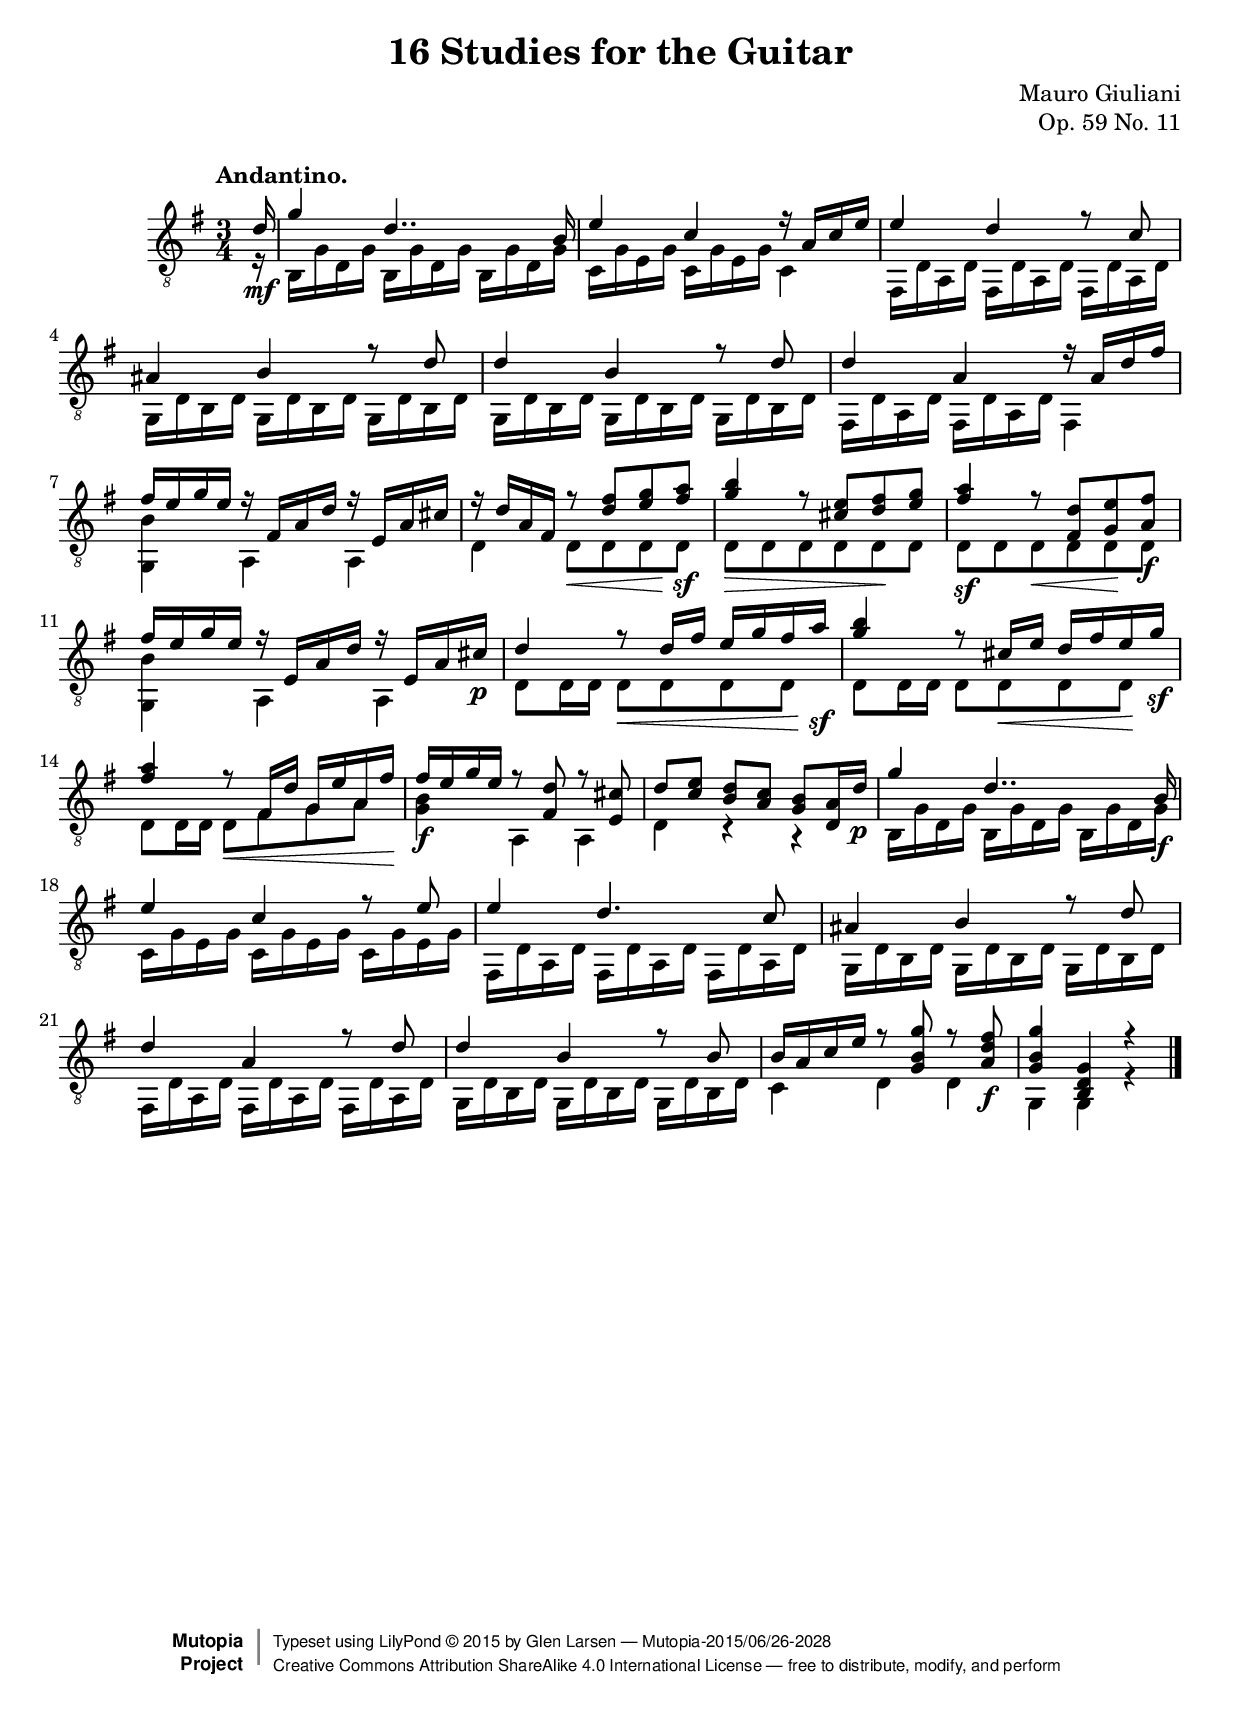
\version "2.18.2"

\header {
  title = "16 Studies for the Guitar"
  composer = "Mauro Giuliani"
  opus = "Op. 59 No. 11"
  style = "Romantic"
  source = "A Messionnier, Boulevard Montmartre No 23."
  % Statens musikbibliotek - The Music Library of Sweden
  % Boije 142
  date = "1822"
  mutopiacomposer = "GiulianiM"
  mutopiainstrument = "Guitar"
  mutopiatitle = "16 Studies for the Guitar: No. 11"
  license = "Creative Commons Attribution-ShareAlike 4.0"
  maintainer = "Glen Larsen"
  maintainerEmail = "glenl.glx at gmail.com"

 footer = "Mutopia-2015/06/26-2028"
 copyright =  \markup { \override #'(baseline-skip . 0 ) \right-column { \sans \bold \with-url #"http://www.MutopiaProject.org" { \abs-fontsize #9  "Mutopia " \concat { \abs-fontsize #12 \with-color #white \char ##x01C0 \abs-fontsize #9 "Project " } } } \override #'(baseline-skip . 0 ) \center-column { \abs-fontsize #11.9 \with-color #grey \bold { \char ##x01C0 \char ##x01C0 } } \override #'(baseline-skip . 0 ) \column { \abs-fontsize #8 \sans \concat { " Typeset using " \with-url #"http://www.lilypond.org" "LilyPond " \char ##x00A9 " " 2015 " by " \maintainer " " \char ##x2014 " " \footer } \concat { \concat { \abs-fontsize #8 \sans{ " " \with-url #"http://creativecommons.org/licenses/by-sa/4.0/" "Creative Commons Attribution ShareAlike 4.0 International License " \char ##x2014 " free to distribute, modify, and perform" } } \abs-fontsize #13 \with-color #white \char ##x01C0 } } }
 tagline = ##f
}

\paper {
  % add space between composer/opus markup and first staff
  markup-system-spacing #'padding = #3
  % add a little space between composer and opus
  markup-markup-spacing #'padding = #1.2
  top-margin = #8
  bottom-margin = #10
}

mbreak = { } % { \break }
global = {
  \time 3/4 \key g \major
}

upperVoice = \relative c' {
  \voiceOne
  \partial 16 { d16\mf } |
  g4 d4.. b16 |
  e4 c4 r16 a c e |
  e4 d4 r8 c8 |
  ais4 b r8 d |
  \mbreak

  d4 b r8 d |
  d4 a r16 a d fis |
  fis16 e g e r fis, a d r e, a cis |
  r16 d a fis r8\< <fis' d> <g e> <a fis>\sf |
  <b g>4\> r8 <e, cis> <fis d>\! <g e> |
  \mbreak

  % Impossible or ambiguous (de)crescendo in MIDI in this section
  <a fis>4\sf r8\< <d, fis,> <e g,>\! <fis a,>\f | % *
  % this is what it looks like in the scanned document:
  % fis16 e g e r e, a d \tuplet 3/4 { e, a cis\p } |
  % I've modified it to the following to match the 7th measure:
  fis16 e g e r e, a d r e, a cis\p |
  d4 r8\< d16 fis e g fis a\sf |
  <b g>4 r8 cis,16\< e d fis e\! g\sf | % *
  <a fis>4 r8\< fis,16 d' g, e' a, fis'\! |

  \mbreak

  fis16\f e g e r8 <d fis,> r <cis e,> |
  d8 <e c> <d b> <c a> <b g> <a d,>16 d\p |
  g4 d4.. b16\f |
  e4 c r8 e |
  e4 d4. c8 |
  \mbreak

  ais4 b r8 d |
  d4 a r8 d |
  d4 b r8 b |
  b16 a c e r8 <g b, g> r <fis d a>\f |
  <g b, g>4 <g, d b> r

  \bar "|."
}

lowerVoice = \relative c {
  \voiceTwo
  \partial 16 { r16} |
  \repeat unfold 3 { b16 g' d g } |
  \repeat unfold 2 { c,16 g' e g } c,4 |
  \repeat unfold 3 { fis,16 d' a d } |
  \repeat unfold 3 { g,16 d' b d } |

  \repeat unfold 3 { g,16 d' b d } |
  \repeat unfold 2 { fis,16 d' a d } fis,4 |
  <b' g,>4 a, a |
  d4 d8 d d d |
  d8 d d d d d |

  d8 d d d d d |
  <b' g,>4 a, a |
  d8 d16 d d8 d d d |
  d8 d16 d d8 d d d |
  d8 d16 d d8 fis g a |

  <b g>4 a, a |
  d4 r r |
  \repeat unfold 3 { b16 g' d g } |
  \repeat unfold 3 { c,16 g' e g } |
  \repeat unfold 3 { fis,16 d' a d } |

  \repeat unfold 3 { g,16 d' b d } |
  \repeat unfold 3 { fis,16 d' a d } |
  \repeat unfold 3 { g,16 d' b d } |
  c4 d d |
  g,4 g r
}


\score {
  <<
    \new Staff = "Guitar" \with {
      midiInstrument = #"acoustic guitar (nylon)"
    } <<
      \global
      \clef "treble_8"
      \tempo "Andantino."

      \context Voice = "upperVoice" \upperVoice
      \context Voice = "lowerVoice" \lowerVoice
    >>
%{
    % tabs are not completely developed
    \new TabStaff = "Guitar tabs" \with {
      restrainOpenStrings = ##t
    } <<
      \clef "moderntab"
      \global
      \context TabVoice = "upperVoice" \upperVoice
      \context TabVoice = "lowerVoice" \lowerVoice
    >>
%}
  >>
  \layout {}
  \midi {
    \tempo 4 = 90
  }
}
